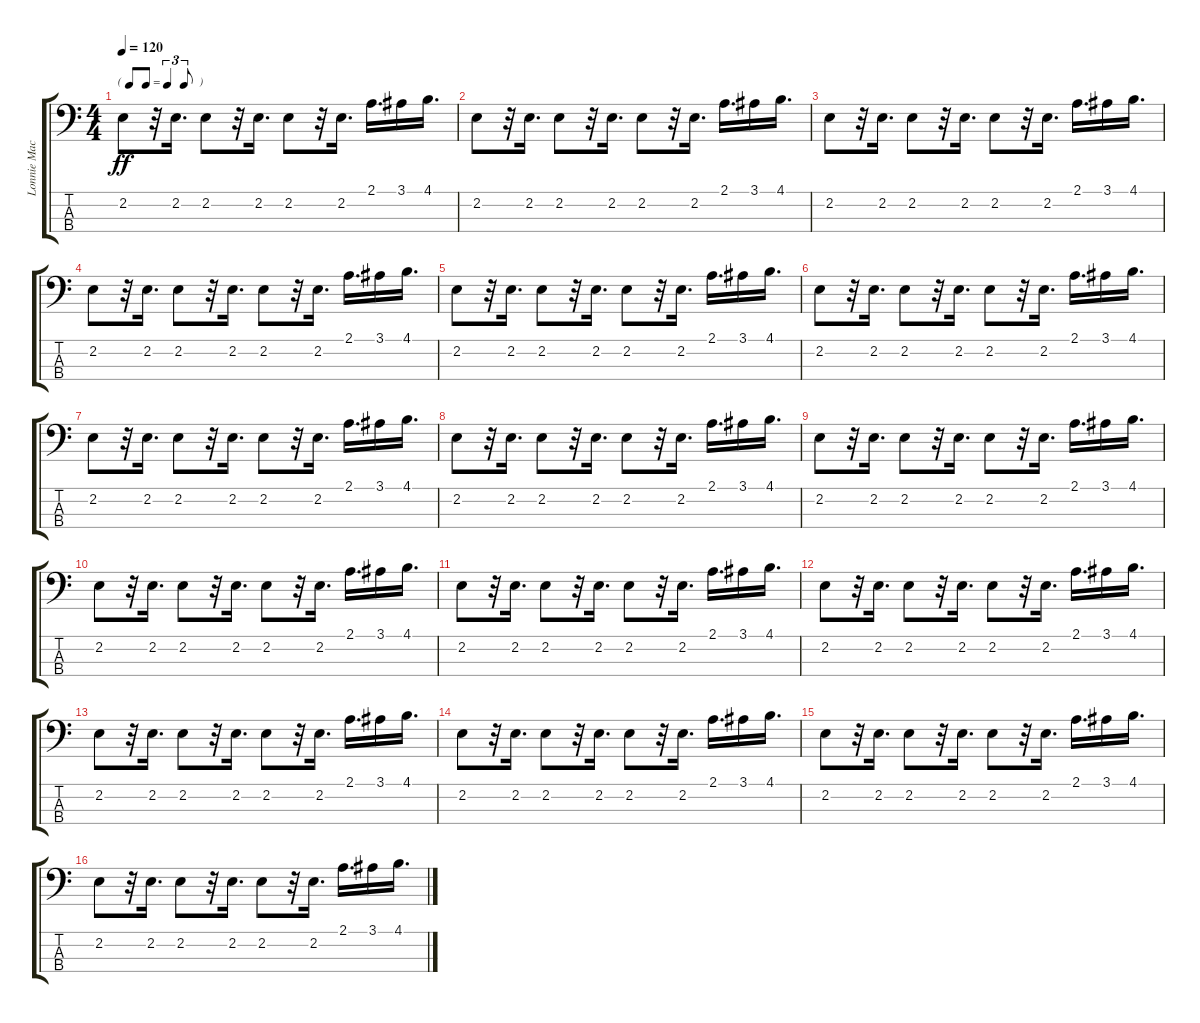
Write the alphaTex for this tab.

\track ("Lonnie Mack" "Lonnie Mac") {instrument electricbassfinger}
\staff {score tabs}
\tuning (G2 D2 A1 E1) {hide}
\ts (4 4)
\tf triplet8th
\tempo 120
\clef f4
\ks c
2.2.8{dy ff} r.32 2.2.16{d} 2.2.8 r.32 2.2.16{d} 2.2.8 r.32 2.2.16{d} 2.1.16{d} 3.1.16 4.1.16{d} |
2.2.8 r.32 2.2.16{d} 2.2.8 r.32 2.2.16{d} 2.2.8 r.32 2.2.16{d} 2.1.16{d} 3.1.16 4.1.16{d} |
2.2.8 r.32 2.2.16{d} 2.2.8 r.32 2.2.16{d} 2.2.8 r.32 2.2.16{d} 2.1.16{d} 3.1.16 4.1.16{d} |
2.2.8 r.32 2.2.16{d} 2.2.8 r.32 2.2.16{d} 2.2.8 r.32 2.2.16{d} 2.1.16{d} 3.1.16 4.1.16{d} |
2.2.8 r.32 2.2.16{d} 2.2.8 r.32 2.2.16{d} 2.2.8 r.32 2.2.16{d} 2.1.16{d} 3.1.16 4.1.16{d} |
2.2.8 r.32 2.2.16{d} 2.2.8 r.32 2.2.16{d} 2.2.8 r.32 2.2.16{d} 2.1.16{d} 3.1.16 4.1.16{d} |
2.2.8 r.32 2.2.16{d} 2.2.8 r.32 2.2.16{d} 2.2.8 r.32 2.2.16{d} 2.1.16{d} 3.1.16 4.1.16{d} |
2.2.8 r.32 2.2.16{d} 2.2.8 r.32 2.2.16{d} 2.2.8 r.32 2.2.16{d} 2.1.16{d} 3.1.16 4.1.16{d} |
2.2.8 r.32 2.2.16{d} 2.2.8 r.32 2.2.16{d} 2.2.8 r.32 2.2.16{d} 2.1.16{d} 3.1.16 4.1.16{d} |
2.2.8 r.32 2.2.16{d} 2.2.8 r.32 2.2.16{d} 2.2.8 r.32 2.2.16{d} 2.1.16{d} 3.1.16 4.1.16{d} |
2.2.8 r.32 2.2.16{d} 2.2.8 r.32 2.2.16{d} 2.2.8 r.32 2.2.16{d} 2.1.16{d} 3.1.16 4.1.16{d} |
2.2.8 r.32 2.2.16{d} 2.2.8 r.32 2.2.16{d} 2.2.8 r.32 2.2.16{d} 2.1.16{d} 3.1.16 4.1.16{d} |
2.2.8 r.32 2.2.16{d} 2.2.8 r.32 2.2.16{d} 2.2.8 r.32 2.2.16{d} 2.1.16{d} 3.1.16 4.1.16{d} |
2.2.8 r.32 2.2.16{d} 2.2.8 r.32 2.2.16{d} 2.2.8 r.32 2.2.16{d} 2.1.16{d} 3.1.16 4.1.16{d} |
2.2.8 r.32 2.2.16{d} 2.2.8 r.32 2.2.16{d} 2.2.8 r.32 2.2.16{d} 2.1.16{d} 3.1.16 4.1.16{d} |
2.2.8 r.32 2.2.16{d} 2.2.8 r.32 2.2.16{d} 2.2.8 r.32 2.2.16{d} 2.1.16{d} 3.1.16 4.1.16{d}
